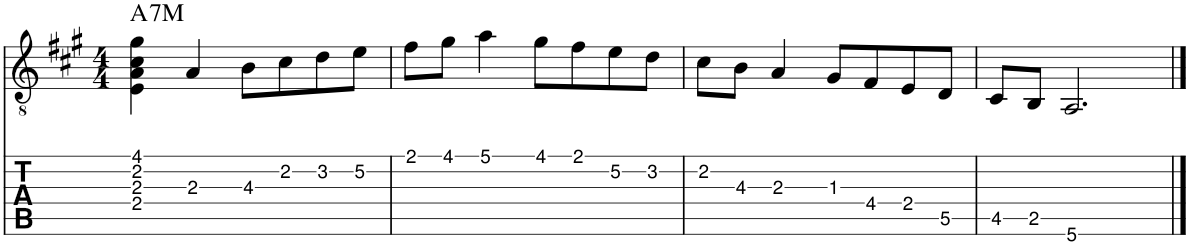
**kern	**kern	**harte
*part1	*part1	*part1
*staff2	*staff1	*
*I"Guitare classique	*	*
*I'Guit.	*	*
*stria6	*	*
*	*clefGv2	*
*k[f#c#g#]	*k[f#c#g#]	*
*M4/4	*M4/4	*
=1	=1	=1
!	!	!LO:H:kt=7
4E 4A 4c# 4g#	4E\ 4A\ 4c#\ 4g#\	A:7
4A	4A/	.
8BL	8B\L	.
8c#J	8c#\	.
8dL	8d\	.
8eJ	8e\J	.
=2	=2	=2
8f#L	8f#\L	.
8g#J	8g#\J	.
4a	4a\	.
8g#L	8g#\L	.
8f#J	8f#\	.
8eL	8e\	.
8dJ	8d\J	.
=3	=3	=3
8c#L	8c#\L	.
8BJ	8B\J	.
4A	4A/	.
8G#L	8G#/L	.
8F#J	8F#/	.
8EL	8E/	.
8DJ	8D/J	.
=4	=4	=4
8C#L	8C#/L	.
8BBJ	8BB/J	.
2.AA	2.AA/	.
==	==	==
*-	*-	*-
